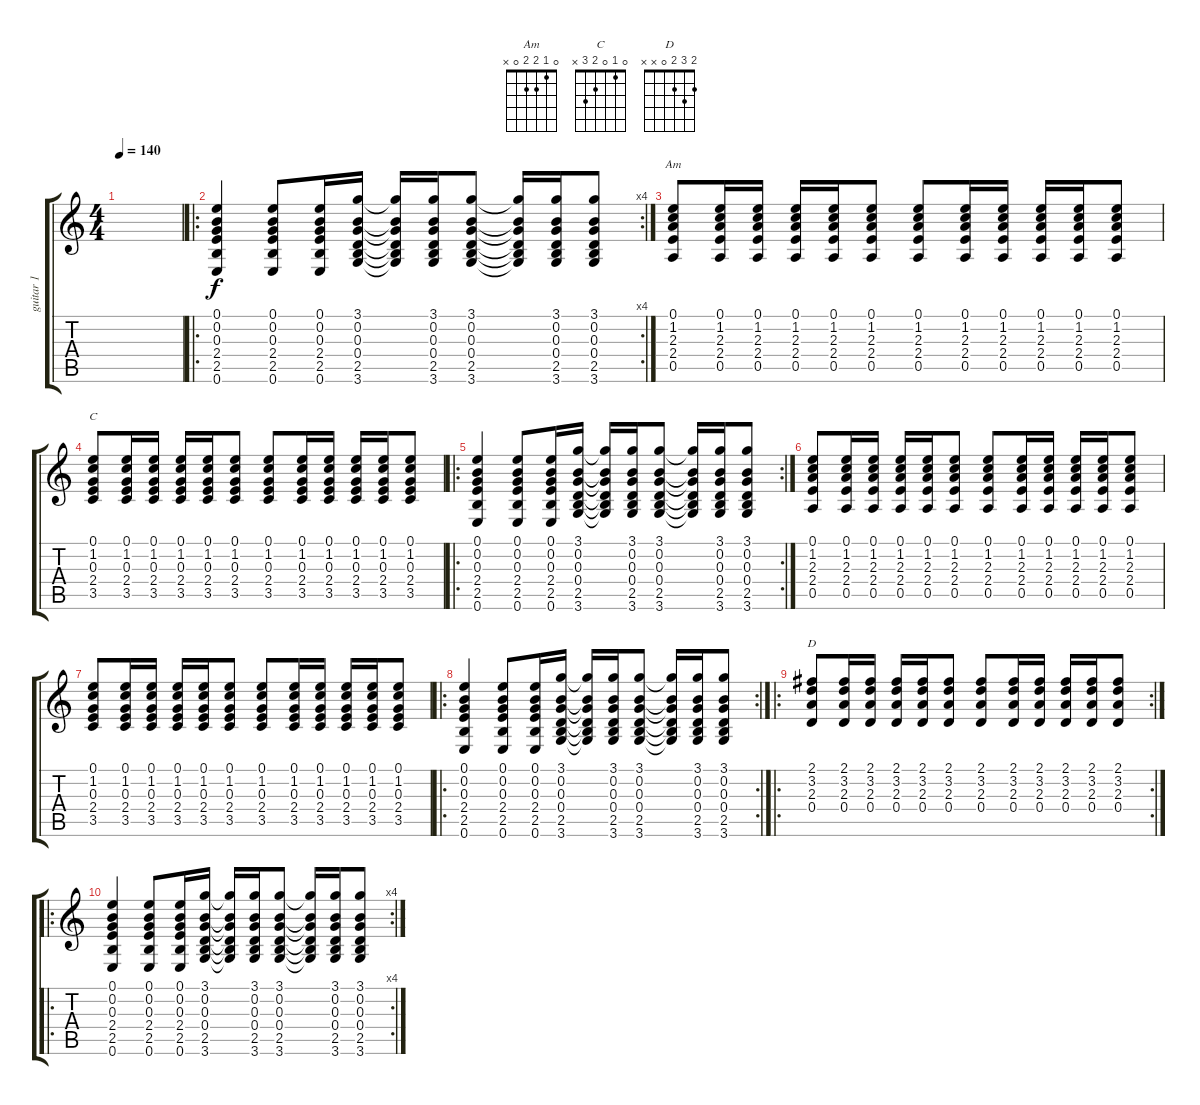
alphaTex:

\track ("guitar 1" "guitar 1") {instrument distortionguitar}
\staff {score tabs}
\tuning (E4 B3 G3 D3 A2 E2) {hide}
\chord ("Am" 0 1 2 2 0 x)
\chord ("C" 0 1 0 2 3 x)
\chord ("D" 2 3 2 0 x x)
\ts (4 4)
\tempo 140
\clef g2
\ks c
|
\ro
\rc 4
(0.1 0.2 0.3 2.4 2.5 0.6).4 (0.1 0.2 0.3 2.4 2.5 0.6).8 (0.1 0.2 0.3 2.4 2.5 0.6).16 (3.1 0.2 0.3 0.4 2.5 3.6).16 (3.1{t} 0.2{t} 0.3{t} 0.4{t} 2.5{t} 3.6{t}).16 (3.1 0.2 0.3 0.4 2.5 3.6).16 (3.1 0.2 0.3 0.4 2.5 3.6).8 (3.1{t} 0.2{t} 0.3{t} 0.4{t} 2.5{t} 3.6{t}).16 (3.1 0.2 0.3 0.4 2.5 3.6).16 (3.1 0.2 0.3 0.4 2.5 3.6).8 |
(0.1 1.2 2.3 2.4 0.5).8{ch "Am"} (0.1 1.2 2.3 2.4 0.5).16 (0.1 1.2 2.3 2.4 0.5).16 (0.1 1.2 2.3 2.4 0.5).16 (0.1 1.2 2.3 2.4 0.5).16 (0.1 1.2 2.3 2.4 0.5).8 (0.1 1.2 2.3 2.4 0.5).8 (0.1 1.2 2.3 2.4 0.5).16 (0.1 1.2 2.3 2.4 0.5).16 (0.1 1.2 2.3 2.4 0.5).16 (0.1 1.2 2.3 2.4 0.5).16 (0.1 1.2 2.3 2.4 0.5).8 |
(0.1 1.2 0.3 2.4 3.5).8{ch "C"} (0.1 1.2 0.3 2.4 3.5).16 (0.1 1.2 0.3 2.4 3.5).16 (0.1 1.2 0.3 2.4 3.5).16 (0.1 1.2 0.3 2.4 3.5).16 (0.1 1.2 0.3 2.4 3.5).8 (0.1 1.2 0.3 2.4 3.5).8 (0.1 1.2 0.3 2.4 3.5).16 (0.1 1.2 0.3 2.4 3.5).16 (0.1 1.2 0.3 2.4 3.5).16 (0.1 1.2 0.3 2.4 3.5).16 (0.1 1.2 0.3 2.4 3.5).8 |
\ro
\rc 2
(0.1 0.2 0.3 2.4 2.5 0.6).4 (0.1 0.2 0.3 2.4 2.5 0.6).8 (0.1 0.2 0.3 2.4 2.5 0.6).16 (3.1 0.2 0.3 0.4 2.5 3.6).16 (3.1{t} 0.2{t} 0.3{t} 0.4{t} 2.5{t} 3.6{t}).16 (3.1 0.2 0.3 0.4 2.5 3.6).16 (3.1 0.2 0.3 0.4 2.5 3.6).8 (3.1{t} 0.2{t} 0.3{t} 0.4{t} 2.5{t} 3.6{t}).16 (3.1 0.2 0.3 0.4 2.5 3.6).16 (3.1 0.2 0.3 0.4 2.5 3.6).8 |
(0.1 1.2 2.3 2.4 0.5).8 (0.1 1.2 2.3 2.4 0.5).16 (0.1 1.2 2.3 2.4 0.5).16 (0.1 1.2 2.3 2.4 0.5).16 (0.1 1.2 2.3 2.4 0.5).16 (0.1 1.2 2.3 2.4 0.5).8 (0.1 1.2 2.3 2.4 0.5).8 (0.1 1.2 2.3 2.4 0.5).16 (0.1 1.2 2.3 2.4 0.5).16 (0.1 1.2 2.3 2.4 0.5).16 (0.1 1.2 2.3 2.4 0.5).16 (0.1 1.2 2.3 2.4 0.5).8 |
(0.1 1.2 0.3 2.4 3.5).8 (0.1 1.2 0.3 2.4 3.5).16 (0.1 1.2 0.3 2.4 3.5).16 (0.1 1.2 0.3 2.4 3.5).16 (0.1 1.2 0.3 2.4 3.5).16 (0.1 1.2 0.3 2.4 3.5).8 (0.1 1.2 0.3 2.4 3.5).8 (0.1 1.2 0.3 2.4 3.5).16 (0.1 1.2 0.3 2.4 3.5).16 (0.1 1.2 0.3 2.4 3.5).16 (0.1 1.2 0.3 2.4 3.5).16 (0.1 1.2 0.3 2.4 3.5).8 |
\ro
\rc 2
(0.1 0.2 0.3 2.4 2.5 0.6).4 (0.1 0.2 0.3 2.4 2.5 0.6).8 (0.1 0.2 0.3 2.4 2.5 0.6).16 (3.1 0.2 0.3 0.4 2.5 3.6).16 (3.1{t} 0.2{t} 0.3{t} 0.4{t} 2.5{t} 3.6{t}).16 (3.1 0.2 0.3 0.4 2.5 3.6).16 (3.1 0.2 0.3 0.4 2.5 3.6).8 (3.1{t} 0.2{t} 0.3{t} 0.4{t} 2.5{t} 3.6{t}).16 (3.1 0.2 0.3 0.4 2.5 3.6).16 (3.1 0.2 0.3 0.4 2.5 3.6).8 |
\ro
\rc 2
(2.1 3.2 2.3 0.4).8{ch "D"} (2.1 3.2 2.3 0.4).16 (2.1 3.2 2.3 0.4).16 (2.1 3.2 2.3 0.4).16 (2.1 3.2 2.3 0.4).16 (2.1 3.2 2.3 0.4).8 (2.1 3.2 2.3 0.4).8 (2.1 3.2 2.3 0.4).16 (2.1 3.2 2.3 0.4).16 (2.1 3.2 2.3 0.4).16 (2.1 3.2 2.3 0.4).16 (2.1 3.2 2.3 0.4).8 |
\ro
\rc 4
(0.1 0.2 0.3 2.4 2.5 0.6).4 (0.1 0.2 0.3 2.4 2.5 0.6).8 (0.1 0.2 0.3 2.4 2.5 0.6).16 (3.1 0.2 0.3 0.4 2.5 3.6).16 (3.1{t} 0.2{t} 0.3{t} 0.4{t} 2.5{t} 3.6{t}).16 (3.1 0.2 0.3 0.4 2.5 3.6).16 (3.1 0.2 0.3 0.4 2.5 3.6).8 (3.1{t} 0.2{t} 0.3{t} 0.4{t} 2.5{t} 3.6{t}).16 (3.1 0.2 0.3 0.4 2.5 3.6).16 (3.1 0.2 0.3 0.4 2.5 3.6).8
